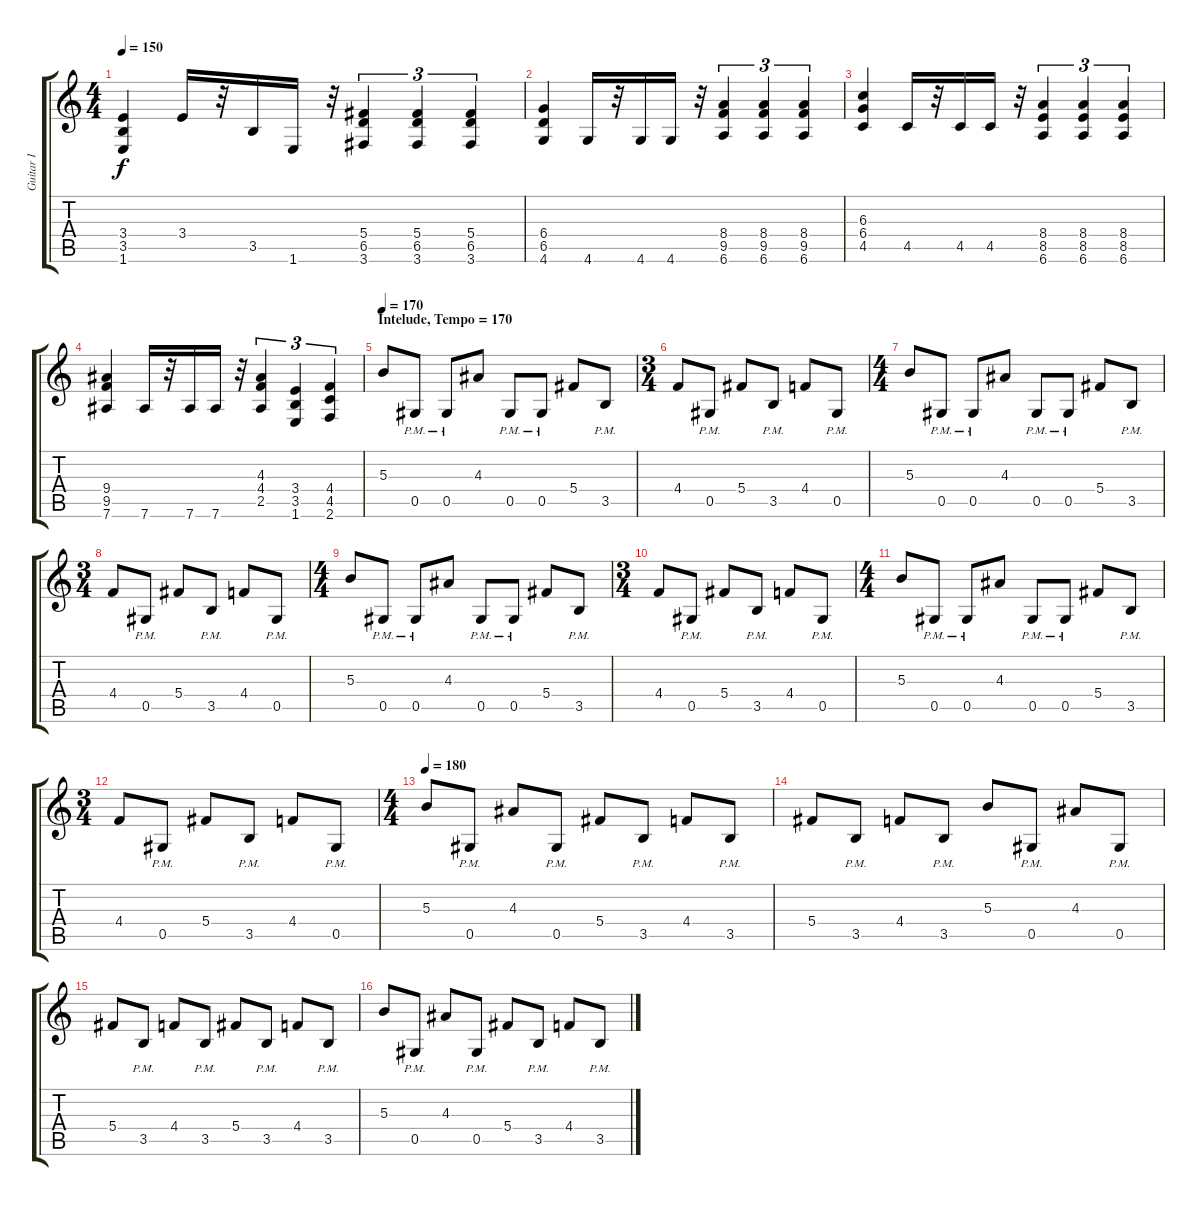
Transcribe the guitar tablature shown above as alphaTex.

\track ("Guitar I" "Guitar I") {instrument distortionguitar}
\staff {score tabs}
\tuning (Eb4 Bb3 Gb3 Db3 Ab2 Eb2) {hide}
\ts (4 4)
\tempo 150
\clef g2
\ks c
(3.4 3.5 1.6).4{dy f} 3.4.16 r.32 3.5.16 1.6.16 r.32 (5.4 6.5 3.6).4{tu (3 2)} (5.4 6.5 3.6).4{tu (3 2)} (5.4 6.5 3.6).4{tu (3 2)} |
(6.4 6.5 4.6).4 4.6.16 r.32 4.6.16 4.6.16 r.32 (8.4 9.5 6.6).4{tu (3 2)} (8.4 9.5 6.6).4{tu (3 2)} (8.4 9.5 6.6).4{tu (3 2)} |
(6.3 6.4 4.5).4 4.5.16 r.32 4.5.16 4.5.16 r.32 (8.4 8.5 6.6).4{tu (3 2)} (8.4 8.5 6.6).4{tu (3 2)} (8.4 8.5 6.6).4{tu (3 2)} |
(9.4 9.5 7.6).4 7.6.16 r.32 7.6.16 7.6.16 r.32 (4.3 4.4 2.5).4{tu (3 2)} (3.4 3.5 1.6).4{tu (3 2)} (4.4 4.5 2.6).4{tu (3 2)} |
\section ("" "Intelude, Tempo = 170")
\tempo 170
5.3.8 0.5{pm}.8 0.5{pm}.8 4.3.8 0.5{pm}.8 0.5{pm}.8 5.4.8 3.5{pm}.8 |
\ts (3 4)
4.4.8 0.5{pm}.8 5.4.8 3.5{pm}.8 4.4.8 0.5{pm}.8 |
\ts (4 4)
5.3.8 0.5{pm}.8 0.5{pm}.8 4.3.8 0.5{pm}.8 0.5{pm}.8 5.4.8 3.5{pm}.8 |
\ts (3 4)
4.4.8 0.5{pm}.8 5.4.8 3.5{pm}.8 4.4.8 0.5{pm}.8 |
\ts (4 4)
5.3.8 0.5{pm}.8 0.5{pm}.8 4.3.8 0.5{pm}.8 0.5{pm}.8 5.4.8 3.5{pm}.8 |
\ts (3 4)
4.4.8 0.5{pm}.8 5.4.8 3.5{pm}.8 4.4.8 0.5{pm}.8 |
\ts (4 4)
5.3.8 0.5{pm}.8 0.5{pm}.8 4.3.8 0.5{pm}.8 0.5{pm}.8 5.4.8 3.5{pm}.8 |
\ts (3 4)
4.4.8 0.5{pm}.8 5.4.8 3.5{pm}.8 4.4.8 0.5{pm}.8 |
\ts (4 4)
\tempo 180
5.3.8 0.5{pm}.8 4.3.8 0.5{pm}.8 5.4.8 3.5{pm}.8 4.4.8 3.5{pm}.8 |
5.4.8 3.5{pm}.8 4.4.8 3.5{pm}.8 5.3.8 0.5{pm}.8 4.3.8 0.5{pm}.8 |
5.4.8 3.5{pm}.8 4.4.8 3.5{pm}.8 5.4.8 3.5{pm}.8 4.4.8 3.5{pm}.8 |
5.3.8 0.5{pm}.8 4.3.8 0.5{pm}.8 5.4.8 3.5{pm}.8 4.4.8 3.5{pm}.8
